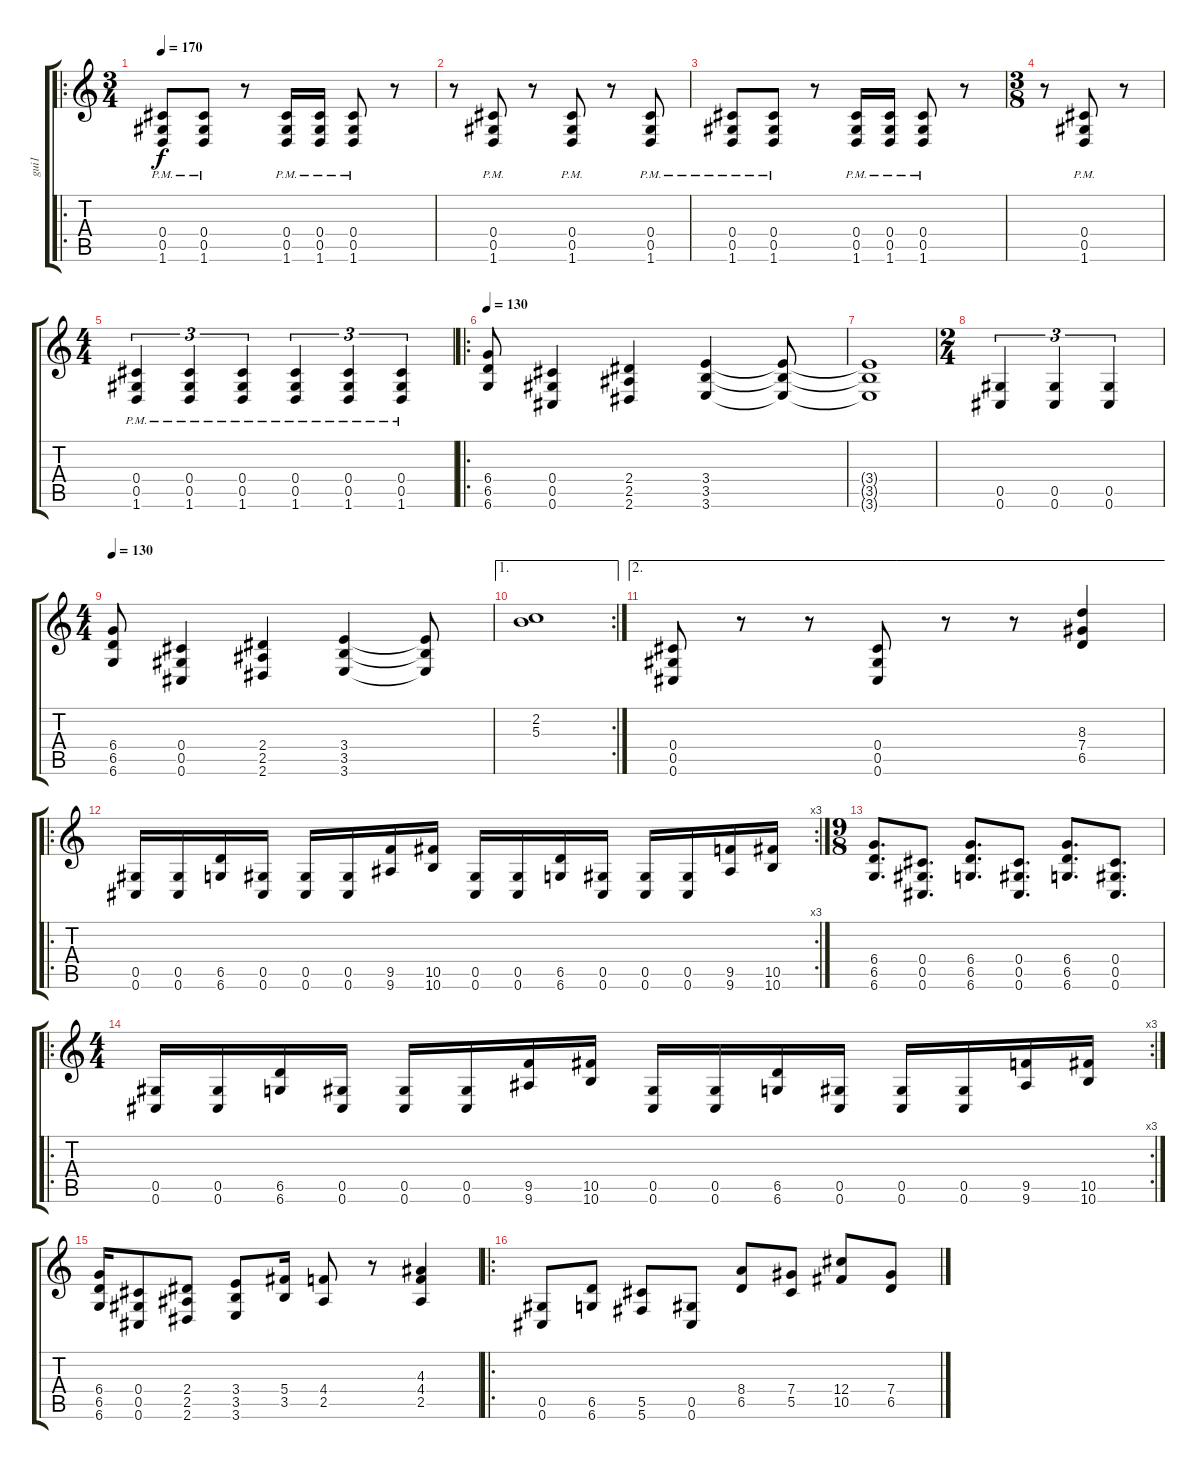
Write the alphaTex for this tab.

\track ("gui1" "gui1") {instrument acousticguitarsteel}
\staff {score tabs}
\tuning (Eb4 Bb3 Gb3 Db3 Ab2 Db2) {hide}
\ro
\ts (3 4)
\tempo 170
\clef g2
\ks c
(0.4{pm} 0.5{pm} 1.6{pm}).8{dy f} (0.4{pm} 0.5{pm} 1.6{pm}).8 r.8 (0.4{pm} 0.5{pm} 1.6{pm}).16 (0.4{pm} 0.5{pm} 1.6{pm}).16 (0.4{pm} 0.5{pm} 1.6{pm}).8 r.8 |
r.8 (0.4{pm} 0.5{pm} 1.6{pm}).8 r.8 (0.4{pm} 0.5{pm} 1.6{pm}).8 r.8 (0.4{pm} 0.5{pm} 1.6{pm}).8 |
(0.4{pm} 0.5{pm} 1.6{pm}).8 (0.4{pm} 0.5{pm} 1.6{pm}).8 r.8 (0.4{pm} 0.5{pm} 1.6{pm}).16 (0.4{pm} 0.5{pm} 1.6{pm}).16 (0.4{pm} 0.5{pm} 1.6{pm}).8 r.8 |
\ts (3 8)
r.8 (0.4{pm} 0.5{pm} 1.6{pm}).8 r.8 |
\ts (4 4)
(0.4{pm} 0.5{pm} 1.6{pm}).4{tu (3 2)} (0.4{pm} 0.5{pm} 1.6{pm}).4{tu (3 2)} (0.4{pm} 0.5{pm} 1.6{pm}).4{tu (3 2)} (0.4{pm} 0.5{pm} 1.6{pm}).4{tu (3 2)} (0.4{pm} 0.5{pm} 1.6{pm}).4{tu (3 2)} (0.4{pm} 0.5{pm} 1.6{pm}).4{tu (3 2)} |
\ro
\tempo 130
(6.4 6.5 6.6).8 (0.4 0.5 0.6).4 (2.4 2.5 2.6).4 (3.4 3.5 3.6).4 (3.4{t} 3.5{t} 3.6{t}).8 |
(3.4{t} 3.5{t} 3.6{t}).1 |
\ts (2 4)
(0.5 0.6).4{tu (3 2)} (0.5 0.6).4{tu (3 2)} (0.5 0.6).4{tu (3 2)} |
\ts (4 4)
\tempo 130
(6.4 6.5 6.6).8 (0.4 0.5 0.6).4 (2.4 2.5 2.6).4 (3.4 3.5 3.6).4 (3.4{t} 3.5{t} 3.6{t}).8 |
\ae 1
\rc 2
(2.2 5.3).1 |
\ae 2
(0.4 0.5 0.6).8 r.8 r.8 (0.4 0.5 0.6).8 r.8 r.8 (8.3 7.4 6.5).4 |
\ro
\rc 3
(0.5 0.6).16 (0.5 0.6).16 (6.5 6.6).16 (0.5 0.6).16 (0.5 0.6).16 (0.5 0.6).16 (9.5 9.6).16 (10.5 10.6).16 (0.5 0.6).16 (0.5 0.6).16 (6.5 6.6).16 (0.5 0.6).16 (0.5 0.6).16 (0.5 0.6).16 (9.5 9.6).16 (10.5 10.6).16 |
\ts (9 8)
(6.4 6.5 6.6).8{d} (0.4 0.5 0.6).8{d} (6.4 6.5 6.6).8{d} (0.4 0.5 0.6).8{d} (6.4 6.5 6.6).8{d} (0.4 0.5 0.6).8{d} |
\ro
\rc 3
\ts (4 4)
(0.5 0.6).16 (0.5 0.6).16 (6.5 6.6).16 (0.5 0.6).16 (0.5 0.6).16 (0.5 0.6).16 (9.5 9.6).16 (10.5 10.6).16 (0.5 0.6).16 (0.5 0.6).16 (6.5 6.6).16 (0.5 0.6).16 (0.5 0.6).16 (0.5 0.6).16 (9.5 9.6).16 (10.5 10.6).16 |
(6.4 6.5 6.6).16 (0.4 0.5 0.6).8 (2.4 2.5 2.6).8 (3.4 3.5 3.6).8 (5.4 3.5).16 (4.4 2.5).8 r.8 (4.3 4.4 2.5).4 |
\ro
(0.5 0.6).8 (6.5 6.6).8 (5.5 5.6).8 (0.5 0.6).8 (8.4 6.5).8 (7.4 5.5).8 (12.4 10.5).8 (7.4 6.5).8
